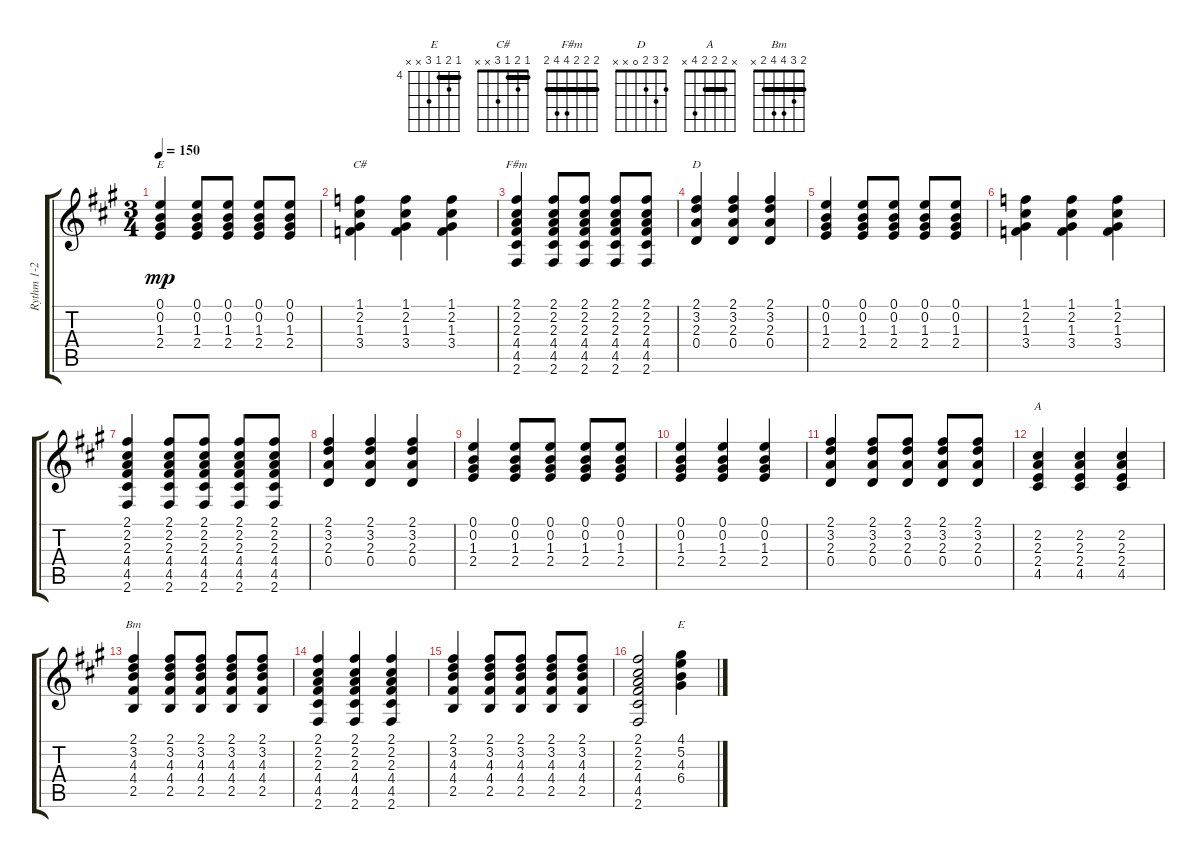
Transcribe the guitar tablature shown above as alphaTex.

\track ("Rythm 1-2" "Rythm 1-2") {instrument acousticguitarnylon}
\staff {score tabs}
\tuning (E4 B3 G3 D3 A2 E2) {hide}
\chord ("E" 0 0 1 2 x x)
\chord ("C#" 1 2 1 3 x x) {barre 1}
\chord ("F#m" 2 2 2 4 4 2) {barre 2}
\chord ("D" 2 3 2 0 x x)
\chord ("A" x 2 2 2 4 x) {barre 2}
\chord ("Bm" 2 3 4 4 2 x) {barre 2}
\chord ("E" 4 5 4 6 x x) {firstfret 4 barre 4}
\ts (3 4)
\tempo 150
\clef g2
\ks f#minor
(0.1 0.2 1.3 2.4).4{ch "E" dy mp} (0.1 0.2 1.3 2.4).8 (0.1 0.2 1.3 2.4).8 (0.1 0.2 1.3 2.4).8 (0.1 0.2 1.3 2.4).8 |
(1.1 2.2 1.3 3.4).4{ch "C#"} (1.1 2.2 1.3 3.4).4 (1.1 2.2 1.3 3.4).4 |
(2.1 2.2 2.3 4.4 4.5 2.6).4{ch "F#m"} (2.1 2.2 2.3 4.4 4.5 2.6).8 (2.1 2.2 2.3 4.4 4.5 2.6).8 (2.1 2.2 2.3 4.4 4.5 2.6).8 (2.1 2.2 2.3 4.4 4.5 2.6).8 |
(2.1 3.2 2.3 0.4).4{ch "D"} (2.1 3.2 2.3 0.4).4 (2.1 3.2 2.3 0.4).4 |
(0.1 0.2 1.3 2.4).4 (0.1 0.2 1.3 2.4).8 (0.1 0.2 1.3 2.4).8 (0.1 0.2 1.3 2.4).8 (0.1 0.2 1.3 2.4).8 |
(1.1 2.2 1.3 3.4).4 (1.1 2.2 1.3 3.4).4 (1.1 2.2 1.3 3.4).4 |
(2.1 2.2 2.3 4.4 4.5 2.6).4 (2.1 2.2 2.3 4.4 4.5 2.6).8 (2.1 2.2 2.3 4.4 4.5 2.6).8 (2.1 2.2 2.3 4.4 4.5 2.6).8 (2.1 2.2 2.3 4.4 4.5 2.6).8 |
(2.1 3.2 2.3 0.4).4 (2.1 3.2 2.3 0.4).4 (2.1 3.2 2.3 0.4).4 |
(0.1 0.2 1.3 2.4).4 (0.1 0.2 1.3 2.4).8 (0.1 0.2 1.3 2.4).8 (0.1 0.2 1.3 2.4).8 (0.1 0.2 1.3 2.4).8 |
(0.1 0.2 1.3 2.4).4 (0.1 0.2 1.3 2.4).4 (0.1 0.2 1.3 2.4).4 |
(2.1 3.2 2.3 0.4).4 (2.1 3.2 2.3 0.4).8 (2.1 3.2 2.3 0.4).8 (2.1 3.2 2.3 0.4).8 (2.1 3.2 2.3 0.4).8 |
(2.2 2.3 2.4 4.5).4{ch "A"} (2.2 2.3 2.4 4.5).4 (2.2 2.3 2.4 4.5).4 |
(2.1 3.2 4.3 4.4 2.5).4{ch "Bm"} (2.1 3.2 4.3 4.4 2.5).8 (2.1 3.2 4.3 4.4 2.5).8 (2.1 3.2 4.3 4.4 2.5).8 (2.1 3.2 4.3 4.4 2.5).8 |
(2.1 2.2 2.3 4.4 4.5 2.6).4 (2.1 2.2 2.3 4.4 4.5 2.6).4 (2.1 2.2 2.3 4.4 4.5 2.6).4 |
(2.1 3.2 4.3 4.4 2.5).4 (2.1 3.2 4.3 4.4 2.5).8 (2.1 3.2 4.3 4.4 2.5).8 (2.1 3.2 4.3 4.4 2.5).8 (2.1 3.2 4.3 4.4 2.5).8 |
(2.1 2.2 2.3 4.4 4.5 2.6).2 (4.1 5.2 4.3 6.4).4{ch "E"}
